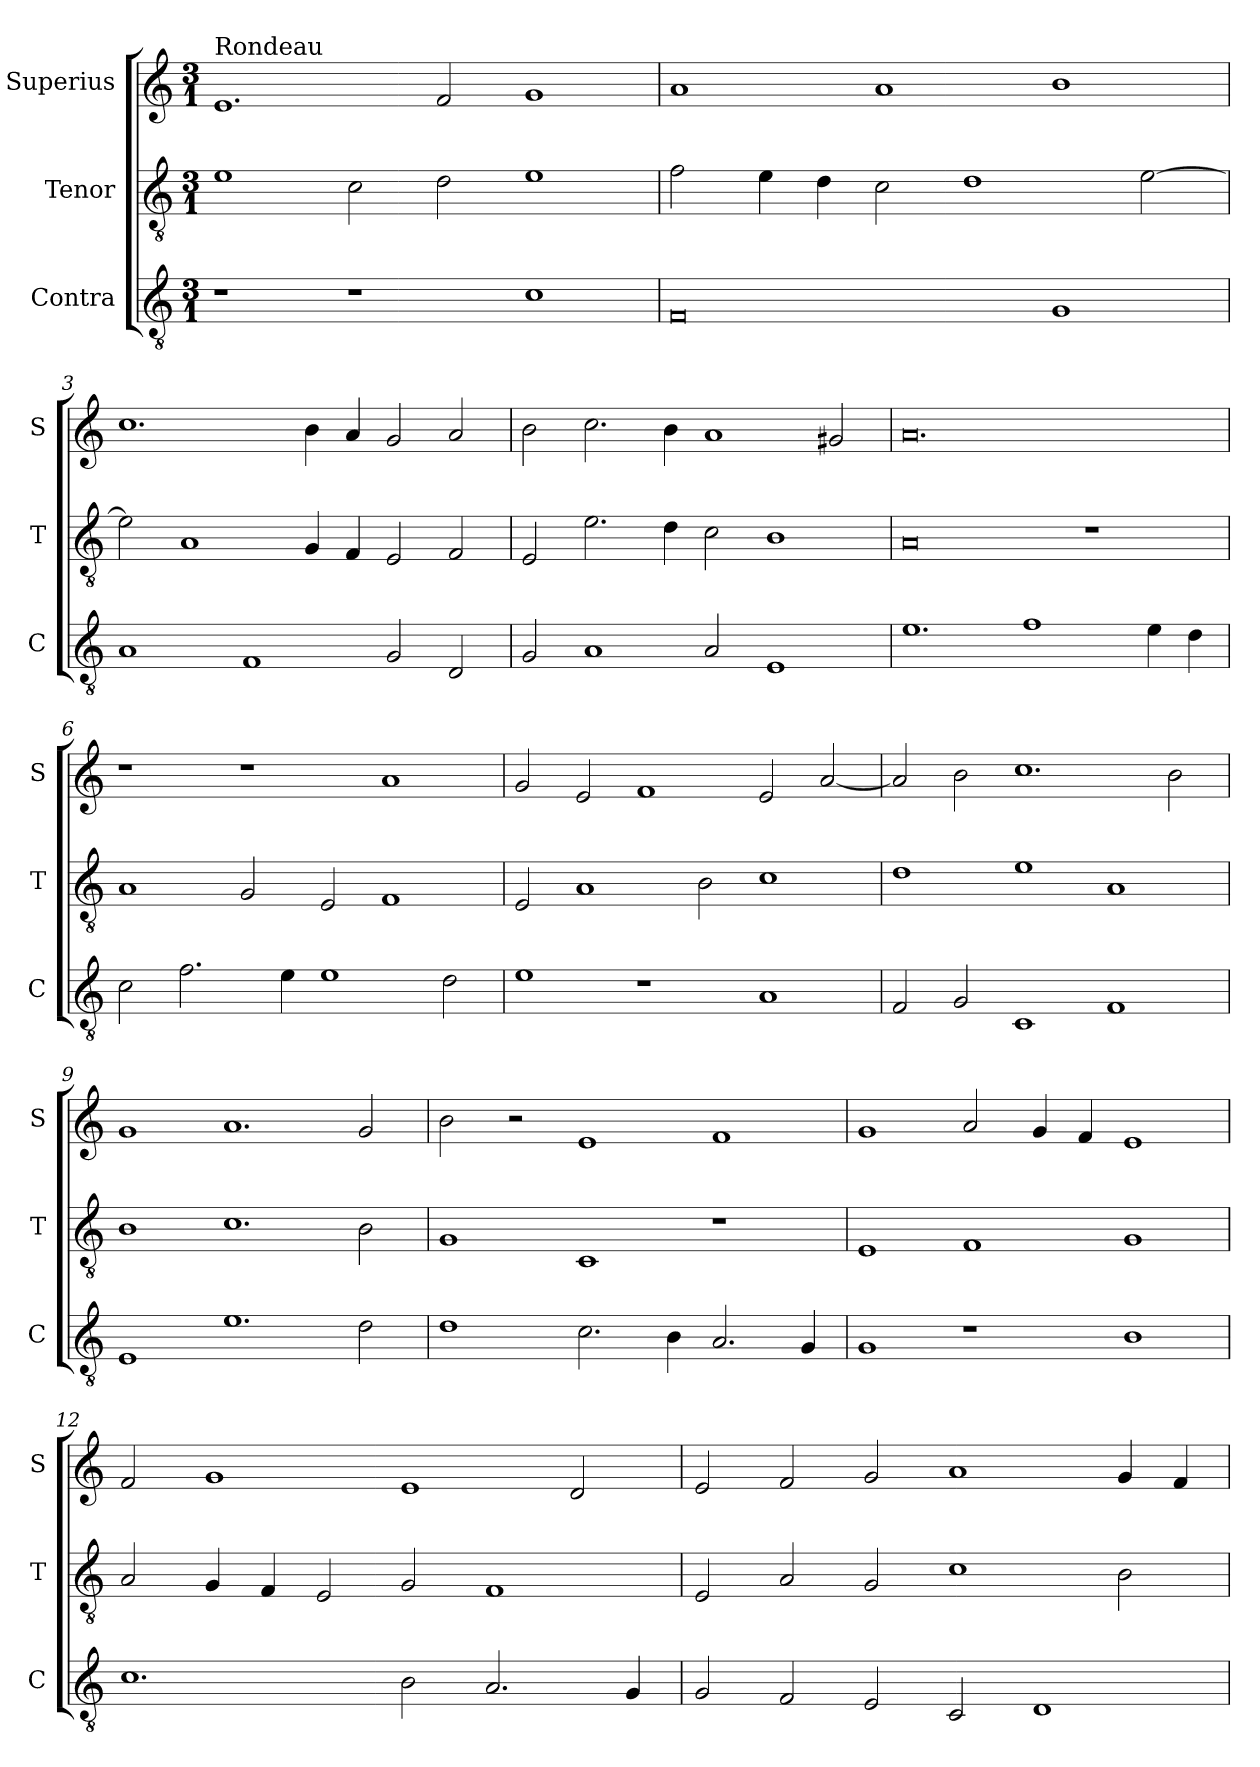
**kern	**kern	**kern
*part3	*part2	*part1
*staff3	*staff2	*staff1
*I"Contra	*I"Tenor	*I"Superius
*I'C	*I'T	*I'S
*clefGv2	*clefGv2	*clefG2
*k[]	*k[]	*k[]
*M3/1	*M3/1	*M3/1
=1	=1	=1
!	!	!LO:TX:a:t=Rondeau
1r	1e	1.e
1r	2c	.
.	2d	2f
1c	1e	1g
=2	=2	=2
0F	2f	1a
.	4e	.
.	4d	.
.	2c	1a
.	1d	.
1G	.	1b
.	[2e	.
=3	=3	=3
1A	2e]	1.cc
.	1A	.
1F	.	.
.	4G	4b
.	4F	4a
2G	2E	2g
2D	2F	2a
=4	=4	=4
2G	2E	2b
1A	2.e	2.cc
.	4d	4b
2A	2c	1a
1E	1B	.
.	.	2g#X
=5	=5	=5
1.e	0A	0.a
1f	.	.
.	1r	.
4e	.	.
4d	.	.
=6	=6	=6
2c	1A	1r
2.f	.	.
.	2G	1r
4e	.	.
1e	2E	.
.	1F	1a
2d	.	.
=7	=7	=7
1e	2E	2g
.	1A	2e
1r	.	1f
.	2B	.
1A	1c	2e
.	.	[2a
=8	=8	=8
2F	1d	2a]
2G	.	2b
1C	1e	1.cc
1F	1A	.
.	.	2b
=9	=9	=9
1E	1B	1g
1.e	1.c	1.a
2d	2B	2g
=10	=10	=10
1d	1G	2b
.	.	2r
2.c	1C	1e
4B	.	.
2.A	1r	1f
4G	.	.
=11	=11	=11
1G	1E	1g
1r	1F	2a
.	.	4g
.	.	4f
1B	1G	1e
=12	=12	=12
1.c	2A	2f
.	4G	1g
.	4F	.
.	2E	.
2B	2G	1e
2.A	1F	.
.	.	2d
4G	.	.
=13	=13	=13
2G	2E	2e
2F	2A	2f
2E	2G	2g
2C	1c	1a
1D	.	.
.	2B	4g
.	.	4f
=	=	=
*-	*-	*-
